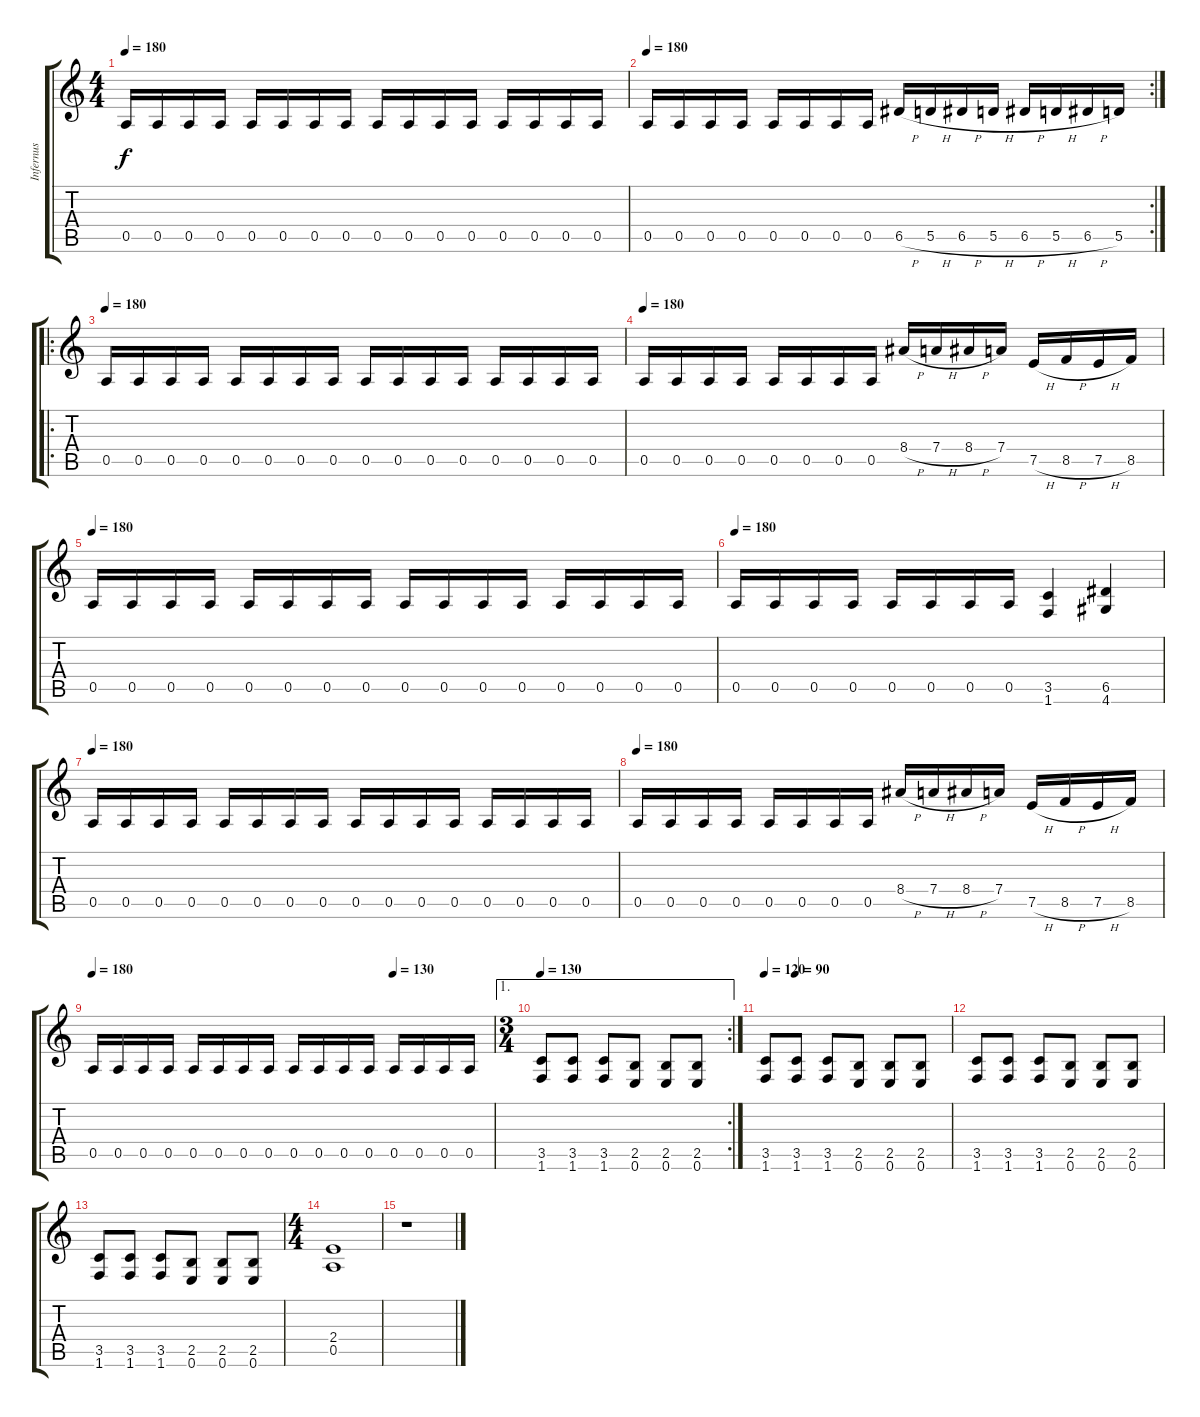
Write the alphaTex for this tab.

\track ("Infernus" "Infernus") {instrument distortionguitar}
\staff {score tabs}
\tuning (E4 B3 G3 D3 A2 E2) {hide}
\ts (4 4)
\tempo 180
\clef g2
\ks c
0.5.16{dy f} 0.5.16 0.5.16 0.5.16 0.5.16 0.5.16 0.5.16 0.5.16 0.5.16 0.5.16 0.5.16 0.5.16 0.5.16 0.5.16 0.5.16 0.5.16 |
\rc 2
\tempo 180
0.5.16 0.5.16 0.5.16 0.5.16 0.5.16 0.5.16 0.5.16 0.5.16 6.5{h}.16 5.5{h}.16 6.5{h}.16 5.5{h}.16 6.5{h}.16 5.5{h}.16 6.5{h}.16 5.5.16 |
\ro
\tempo 180
0.5.16 0.5.16 0.5.16 0.5.16 0.5.16 0.5.16 0.5.16 0.5.16 0.5.16 0.5.16 0.5.16 0.5.16 0.5.16 0.5.16 0.5.16 0.5.16 |
\tempo 180
0.5.16 0.5.16 0.5.16 0.5.16 0.5.16 0.5.16 0.5.16 0.5.16 8.4{h}.16 7.4{h}.16 8.4{h}.16 7.4.16 7.5{h}.16 8.5{h}.16 7.5{h}.16 8.5.16 |
\tempo 180
0.5.16 0.5.16 0.5.16 0.5.16 0.5.16 0.5.16 0.5.16 0.5.16 0.5.16 0.5.16 0.5.16 0.5.16 0.5.16 0.5.16 0.5.16 0.5.16 |
\tempo 180
0.5.16 0.5.16 0.5.16 0.5.16 0.5.16 0.5.16 0.5.16 0.5.16 (3.5 1.6).4 (6.5 4.6).4 |
\tempo 180
0.5.16 0.5.16 0.5.16 0.5.16 0.5.16 0.5.16 0.5.16 0.5.16 0.5.16 0.5.16 0.5.16 0.5.16 0.5.16 0.5.16 0.5.16 0.5.16 |
\tempo 180
0.5.16 0.5.16 0.5.16 0.5.16 0.5.16 0.5.16 0.5.16 0.5.16 8.4{h}.16 7.4{h}.16 8.4{h}.16 7.4.16 7.5{h}.16 8.5{h}.16 7.5{h}.16 8.5.16 |
\tempo 180
\tempo (130 0.75)
0.5.16 0.5.16 0.5.16 0.5.16 0.5.16 0.5.16 0.5.16 0.5.16 0.5.16 0.5.16 0.5.16 0.5.16 0.5.16 0.5.16 0.5.16 0.5.16 |
\ae 1
\rc 2
\ts (3 4)
\tempo 130
(3.5 1.6).8 (3.5 1.6).8 (3.5 1.6).8 (2.5 0.6).8 (2.5 0.6).8 (2.5 0.6).8 |
\tempo 120
\tempo (90 0.16666666666666666)
(3.5 1.6).8 (3.5 1.6).8 (3.5 1.6).8 (2.5 0.6).8 (2.5 0.6).8 (2.5 0.6).8 |
(3.5 1.6).8 (3.5 1.6).8 (3.5 1.6).8 (2.5 0.6).8 (2.5 0.6).8 (2.5 0.6).8 |
(3.5 1.6).8 (3.5 1.6).8 (3.5 1.6).8 (2.5 0.6).8 (2.5 0.6).8 (2.5 0.6).8 |
\ts (4 4)
(2.4 0.5).1 |
r.1
